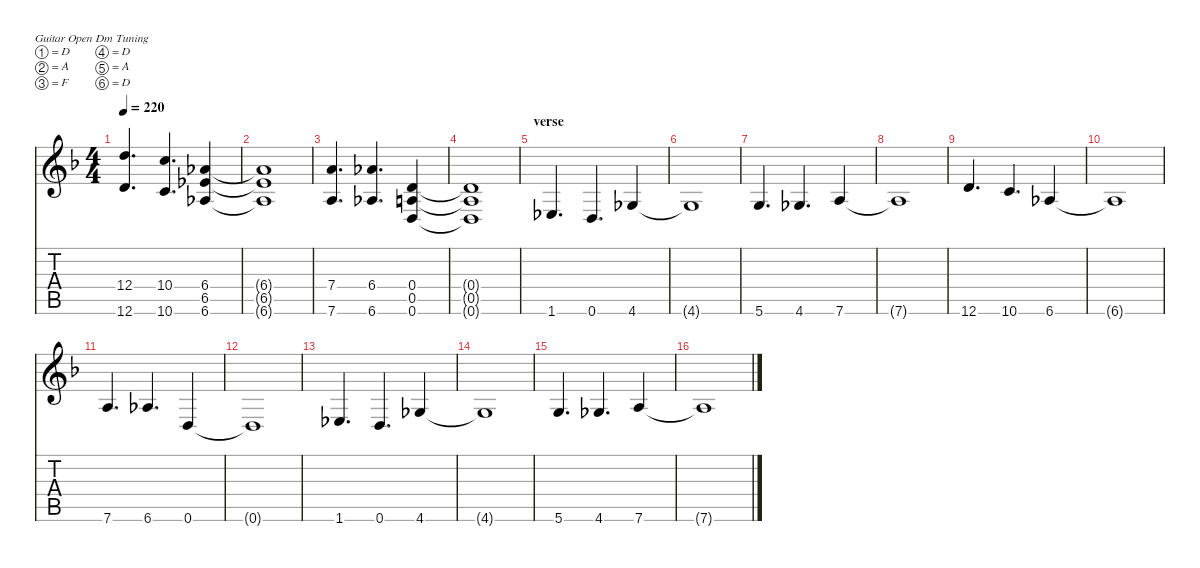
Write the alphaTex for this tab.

\hideDynamics
\bracketExtendMode nobrackets
\singleTrackTrackNamePolicy hidden
\multiTrackTrackNamePolicy hidden
\firstSystemTrackNameMode fullname
\firstSystemTrackNameOrientation horizontal
\otherSystemsTrackNameOrientation horizontal
\track ("Guitar 1" "E-Gt") {defaultSystemsLayout 16 mute instrument distortionguitar}
\staff {score tabs}
\tuning (D4 A3 F3 D3 A2 D2)
\ts (4 4)
\tempo 220
\clef g2
\ks dminor
(12.4{acc forcenatural} 12.6{acc forcenatural}).4{d dy f beam Up} (10.4{acc forcenatural} 10.6{acc forcenatural}).4{d beam Up} (6.4{acc b} 6.5{acc b} 6.6{acc b}).4{beam Up} |
(6.4{t acc b} 6.5{t acc b} 6.6{t acc b}).1{beam Up} |
(7.4{acc forcenatural} 7.6{acc forcenatural}).4{d beam Up} (6.4{acc b} 6.6{acc b}).4{d beam Up} (0.4{acc forcenatural} 0.5{acc forcenatural} 0.6{acc forcenatural}).4{beam Up} |
(0.4{t acc forcenatural} 0.5{t acc forcenatural} 0.6{t acc forcenatural}).1{beam Up} |
\section ("" "verse")
1.6{acc b}.4{d beam Up} 0.6{acc forcenatural}.4{d beam Up} 4.6{acc b}.4{beam Up} |
4.6{t acc b}.1{beam Up} |
5.6{acc forcenatural}.4{d beam Up} 4.6{acc b}.4{d beam Up} 7.6{acc forcenatural}.4{beam Up} |
7.6{t acc forcenatural}.1{beam Up} |
12.6{acc forcenatural}.4{d beam Up} 10.6{acc forcenatural}.4{d beam Up} 6.6{acc b}.4{beam Up} |
6.6{t acc b}.1{beam Up} |
7.6{acc forcenatural}.4{d beam Up} 6.6{acc b}.4{d beam Up} 0.6{acc forcenatural}.4{beam Up} |
0.6{t acc forcenatural}.1{beam Up} |
1.6{acc b}.4{d beam Up} 0.6{acc forcenatural}.4{d beam Up} 4.6{acc b}.4{beam Up} |
4.6{t acc b}.1{beam Up} |
5.6{acc forcenatural}.4{d beam Up} 4.6{acc b}.4{d beam Up} 7.6{acc forcenatural}.4{beam Up} |
7.6{t acc forcenatural}.1{beam Up}
